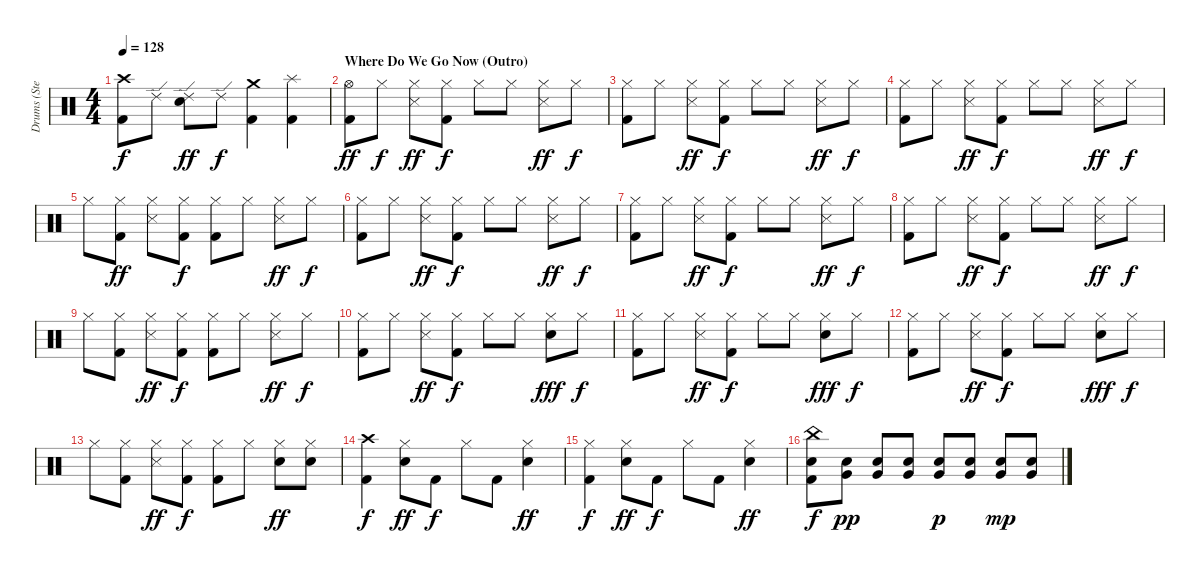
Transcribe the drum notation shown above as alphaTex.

\track ("Drums (Steven)" "Drums (Ste") {instrument percussion}
\staff {score}
\articulation defaults
\ts (4 4)
\tempo 128
\clef neutral
\ks c
("Crash high (hit)" "Kick (hit) 2").8{dy f} "Ride (edge) 2".8 ("Ride (edge) 2" "Snare (hit) 2").8{dy ff} "Ride (edge) 2".8{dy f} ("Crash medium (hit)" "Kick (hit) 2").4 ("Splash (hit)" "Kick (hit) 2").4 |
\section ("" "Where Do We Go Now (Outro)")
("Hi-Hat (open)" "Kick (hit) 2").8{dy ff} "Hi-Hat (closed)".8{dy f} ("Hi-Hat (closed)" "Snare (side stick) 3").8{dy ff} ("Hi-Hat (closed)" "Kick (hit) 2").8{dy f} "Hi-Hat (closed)".8 "Hi-Hat (closed)".8 ("Hi-Hat (closed)" "Snare (side stick) 3").8{dy ff} "Hi-Hat (closed)".8{dy f} |
("Hi-Hat (closed)" "Kick (hit) 2").8 "Hi-Hat (closed)".8 ("Hi-Hat (closed)" "Snare (side stick) 3").8{dy ff} ("Hi-Hat (closed)" "Kick (hit) 2").8{dy f} "Hi-Hat (closed)".8 "Hi-Hat (closed)".8 ("Hi-Hat (closed)" "Snare (side stick) 3").8{dy ff} "Hi-Hat (closed)".8{dy f} |
("Hi-Hat (closed)" "Kick (hit) 2").8 "Hi-Hat (closed)".8 ("Hi-Hat (closed)" "Snare (side stick) 3").8{dy ff} ("Hi-Hat (closed)" "Kick (hit) 2").8{dy f} "Hi-Hat (closed)".8 "Hi-Hat (closed)".8 ("Hi-Hat (closed)" "Snare (side stick) 3").8{dy ff} "Hi-Hat (closed)".8{dy f} |
"Hi-Hat (closed)".8 ("Hi-Hat (closed)" "Kick (hit) 2").8{dy ff} ("Hi-Hat (closed)" "Snare (side stick) 3").8 ("Hi-Hat (closed)" "Kick (hit) 2").8{dy f} ("Hi-Hat (closed)" "Kick (hit) 2").8 "Hi-Hat (closed)".8 ("Hi-Hat (closed)" "Snare (side stick) 3").8{dy ff} "Hi-Hat (closed)".8{dy f} |
("Hi-Hat (closed)" "Kick (hit) 2").8 "Hi-Hat (closed)".8 ("Hi-Hat (closed)" "Snare (side stick) 3").8{dy ff} ("Hi-Hat (closed)" "Kick (hit) 2").8{dy f} "Hi-Hat (closed)".8 "Hi-Hat (closed)".8 ("Hi-Hat (closed)" "Snare (side stick) 3").8{dy ff} "Hi-Hat (closed)".8{dy f} |
("Hi-Hat (closed)" "Kick (hit) 2").8 "Hi-Hat (closed)".8 ("Hi-Hat (closed)" "Snare (side stick) 3").8{dy ff} ("Hi-Hat (closed)" "Kick (hit) 2").8{dy f} "Hi-Hat (closed)".8 "Hi-Hat (closed)".8 ("Hi-Hat (closed)" "Snare (side stick) 3").8{dy ff} "Hi-Hat (closed)".8{dy f} |
("Hi-Hat (closed)" "Kick (hit) 2").8 "Hi-Hat (closed)".8 ("Hi-Hat (closed)" "Snare (side stick) 3").8{dy ff} ("Hi-Hat (closed)" "Kick (hit) 2").8{dy f} "Hi-Hat (closed)".8 "Hi-Hat (closed)".8 ("Hi-Hat (closed)" "Snare (side stick) 3").8{dy ff} "Hi-Hat (closed)".8{dy f} |
"Hi-Hat (closed)".8 ("Hi-Hat (closed)" "Kick (hit) 2").8 ("Hi-Hat (closed)" "Snare (side stick) 3").8{dy ff} ("Hi-Hat (closed)" "Kick (hit) 2").8{dy f} ("Hi-Hat (closed)" "Kick (hit) 2").8 "Hi-Hat (closed)".8 ("Hi-Hat (closed)" "Snare (side stick) 3").8{dy ff} "Hi-Hat (closed)".8{dy f} |
("Hi-Hat (closed)" "Kick (hit) 2").8 "Hi-Hat (closed)".8 ("Hi-Hat (closed)" "Snare (side stick) 3").8{dy ff} ("Hi-Hat (closed)" "Kick (hit) 2").8{dy f} "Hi-Hat (closed)".8 "Hi-Hat (closed)".8 ("Hi-Hat (closed)" "Snare (hit) 2").8{dy fff} "Hi-Hat (closed)".8{dy f} |
("Hi-Hat (closed)" "Kick (hit) 2").8 "Hi-Hat (closed)".8 ("Hi-Hat (closed)" "Snare (side stick) 3").8{dy ff} ("Hi-Hat (closed)" "Kick (hit) 2").8{dy f} "Hi-Hat (closed)".8 "Hi-Hat (closed)".8 ("Hi-Hat (closed)" "Snare (hit) 2").8{dy fff} "Hi-Hat (closed)".8{dy f} |
("Hi-Hat (closed)" "Kick (hit) 2").8 "Hi-Hat (closed)".8 ("Hi-Hat (closed)" "Snare (side stick) 3").8{dy ff} ("Hi-Hat (closed)" "Kick (hit) 2").8{dy f} "Hi-Hat (closed)".8 "Hi-Hat (closed)".8 ("Hi-Hat (closed)" "Snare (hit) 2").8{dy fff} "Hi-Hat (closed)".8{dy f} |
"Hi-Hat (closed)".8 ("Hi-Hat (closed)" "Kick (hit) 2").8 ("Hi-Hat (closed)" "Snare (side stick) 3").8{dy ff} ("Hi-Hat (closed)" "Kick (hit) 2").8{dy f} ("Hi-Hat (closed)" "Kick (hit) 2").8 "Hi-Hat (closed)".8 ("Hi-Hat (closed)" "Snare (hit) 2").8{dy ff} ("Hi-Hat (closed)" "Snare (hit) 2").8 |
("Crash high (hit)" "Kick (hit) 2").4{dy f} ("Hi-Hat (closed)" "Snare (hit) 2").8{dy ff} "Kick (hit) 2".8{dy f} "Hi-Hat (closed)".8 "Kick (hit) 2".8 ("Hi-Hat (closed)" "Snare (hit) 2").4{dy ff} |
("Hi-Hat (closed)" "Kick (hit) 2").4{dy f} ("Hi-Hat (closed)" "Snare (hit) 2").8{dy ff} "Kick (hit) 2".8{dy f} "Hi-Hat (closed)".8 "Kick (hit) 2".8 ("Hi-Hat (closed)" "Snare (hit) 2").4{dy ff} |
("China (hit)" "Snare (hit) 2" "Kick (hit) 2").8{dy f} ("Very Low Tom (hit)" "Snare (hit) 2").8{dy pp} ("Very Low Tom (hit)" "Snare (hit) 2").8 ("Very Low Tom (hit)" "Snare (hit) 2").8 ("Very Low Tom (hit)" "Snare (hit) 2").8{dy p} ("Very Low Tom (hit)" "Snare (hit) 2").8 ("Very Low Tom (hit)" "Snare (hit) 2").8{dy mp} ("Very Low Tom (hit)" "Snare (hit) 2").8
